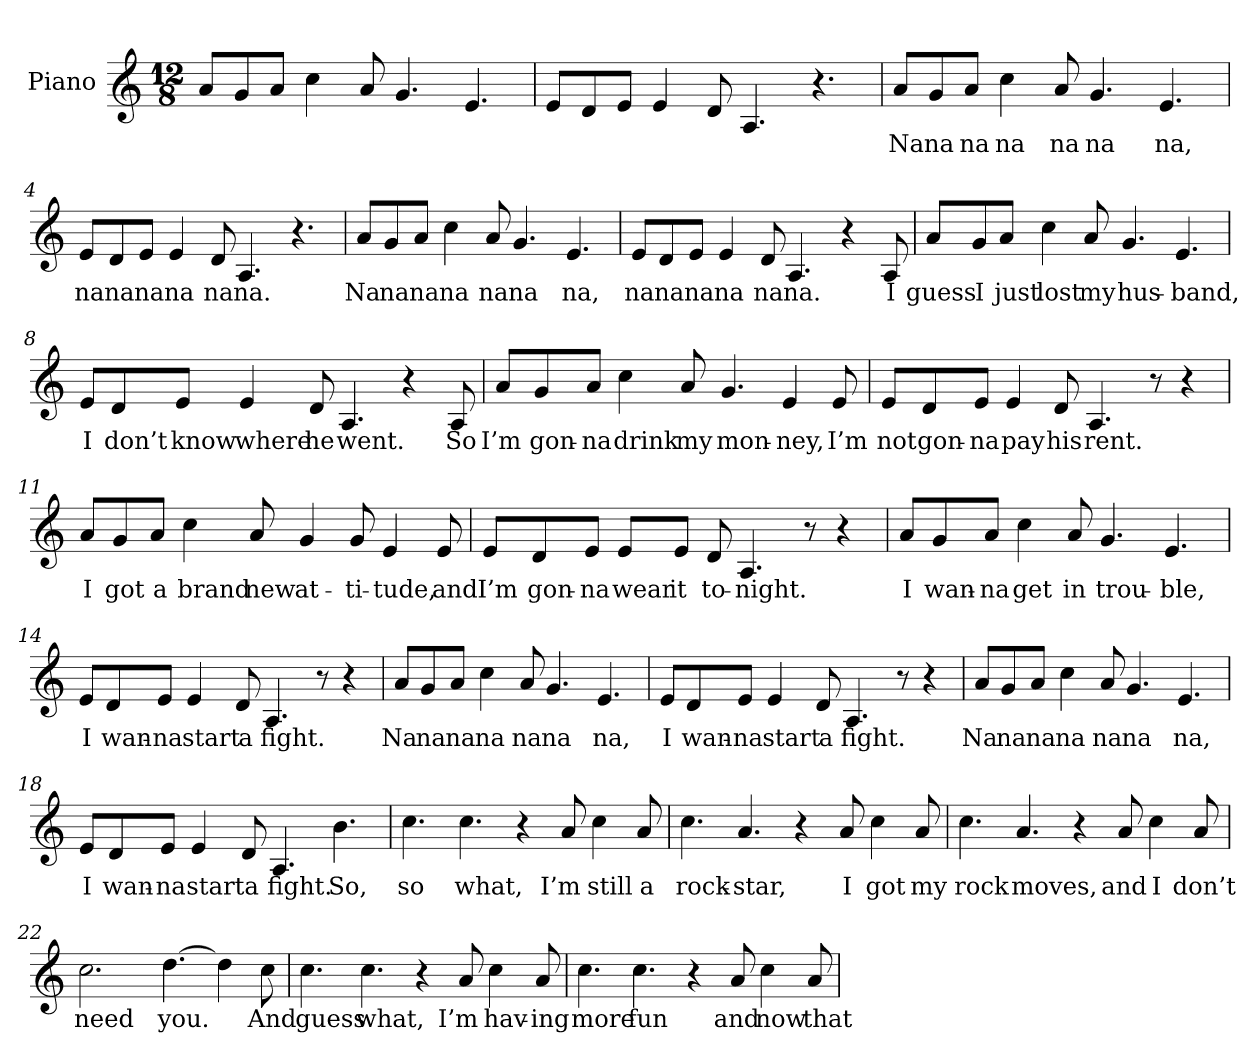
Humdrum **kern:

**kern	**text
*part1	*part1
*staff1	*staff1
*I"Piano	*
*I'Pno	*
*clefG2	*
*k[]	*
*M12/8	*
=1	=1
8a/L	.
8g/	.
8a/J	.
4cc\	.
8a/	.
4.g/	.
4.e/	.
=2	=2
8e/L	.
8d/	.
8e/J	.
4e/	.
8d/	.
4.A/	.
4.r	.
=3	=3
!	!LO:LY:b
8a/L	Na
!	!LO:LY:b
8g/	na
!	!LO:LY:b
8a/J	na
!	!LO:LY:b
4cc\	na
!	!LO:LY:b
8a/	na
!	!LO:LY:b
4.g/	na
!	!LO:LY:b
4.e/	na,
=4	=4
!	!LO:LY:b
8e/L	na
!	!LO:LY:b
8d/	na
!	!LO:LY:b
8e/J	na
!	!LO:LY:b
4e/	na
!	!LO:LY:b
8d/	na
!	!LO:LY:b
4.A/	na.
4.r	.
!!LO:LB:g=z
=5	=5
!	!LO:LY:b
8a/L	Na
!	!LO:LY:b
8g/	na
!	!LO:LY:b
8a/J	na
!	!LO:LY:b
4cc\	na
!	!LO:LY:b
8a/	na
!	!LO:LY:b
4.g/	na
!	!LO:LY:b
4.e/	na,
=6	=6
!	!LO:LY:b
8e/L	na
!	!LO:LY:b
8d/	na
!	!LO:LY:b
8e/J	na
!	!LO:LY:b
4e/	na
!	!LO:LY:b
8d/	na
!	!LO:LY:b
4.A/	na.
4r	.
!	!LO:LY:b
8A/	I
=7	=7
!	!LO:LY:b
8a/L	guess
!	!LO:LY:b
8g/	I
!	!LO:LY:b
8a/J	just
!	!LO:LY:b
4cc\	lost
!	!LO:LY:b
8a/	my
!	!LO:LY:b
4.g/	hus-
!	!LO:LY:b
4.e/	-band,
!!LO:LB:g=z
=8	=8
!	!LO:LY:b
8e/L	I
!	!LO:LY:b
8d/	don’t
!	!LO:LY:b
8e/J	know
!	!LO:LY:b
4e/	where
!	!LO:LY:b
8d/	he
!	!LO:LY:b
4.A/	went.
4r	.
!	!LO:LY:b
8A/	So
=9	=9
!	!LO:LY:b
8a/L	I’m
!	!LO:LY:b
8g/	gon-
!	!LO:LY:b
8a/J	-na
!	!LO:LY:b
4cc\	drink
!	!LO:LY:b
8a/	my
!	!LO:LY:b
4.g/	mon-
!	!LO:LY:b
4e/	-ney,
!	!LO:LY:b
8e/	I’m
=10	=10
!	!LO:LY:b
8e/L	not
!	!LO:LY:b
8d/	gon-
!	!LO:LY:b
8e/J	-na
!	!LO:LY:b
4e/	pay
!	!LO:LY:b
8d/	his
!	!LO:LY:b
4.A/	rent.
8r	.
4r	.
!!LO:LB:g=z
=11	=11
!	!LO:LY:b
8a/L	I
!	!LO:LY:b
8g/	got
!	!LO:LY:b
8a/J	a
!	!LO:LY:b
4cc\	brand
!	!LO:LY:b
8a/	new
!	!LO:LY:b
4g/	at-
!	!LO:LY:b
8g/	-ti-
!	!LO:LY:b
4e/	-tude,
!	!LO:LY:b
8e/	and
=12	=12
!	!LO:LY:b
8e/L	I’m
!	!LO:LY:b
8d/	gon-
!	!LO:LY:b
8e/J	-na
!	!LO:LY:b
8e/L	wear
!	!LO:LY:b
8e/J	it
!	!LO:LY:b
8d/	to-
!	!LO:LY:b
4.A/	-night.
8r	.
4r	.
=13	=13
!	!LO:LY:b
8a/L	I
!	!LO:LY:b
8g/	wan-
!	!LO:LY:b
8a/J	-na
!	!LO:LY:b
4cc\	get
!	!LO:LY:b
8a/	in
!	!LO:LY:b
4.g/	trou-
!	!LO:LY:b
4.e/	-ble,
!!LO:LB:g=z
=14	=14
!	!LO:LY:b
8e/L	I
!	!LO:LY:b
8d/	wan-
!	!LO:LY:b
8e/J	-na
!	!LO:LY:b
4e/	start
!	!LO:LY:b
8d/	a
!	!LO:LY:b
4.A/	fight.
8r	.
4r	.
=15	=15
!	!LO:LY:b
8a/L	Na
!	!LO:LY:b
8g/	na
!	!LO:LY:b
8a/J	na
!	!LO:LY:b
4cc\	na
!	!LO:LY:b
8a/	na
!	!LO:LY:b
4.g/	na
!	!LO:LY:b
4.e/	na,
=16	=16
!	!LO:LY:b
8e/L	I
!	!LO:LY:b
8d/	wan-
!	!LO:LY:b
8e/J	-na
!	!LO:LY:b
4e/	start
!	!LO:LY:b
8d/	a
!	!LO:LY:b
4.A/	fight.
8r	.
4r	.
!!LO:LB:g=z
=17	=17
!	!LO:LY:b
8a/L	Na
!	!LO:LY:b
8g/	na
!	!LO:LY:b
8a/J	na
!	!LO:LY:b
4cc\	na
!	!LO:LY:b
8a/	na
!	!LO:LY:b
4.g/	na
!	!LO:LY:b
4.e/	na,
=18	=18
!	!LO:LY:b
8e/L	I
!	!LO:LY:b
8d/	wan-
!	!LO:LY:b
8e/J	-na
!	!LO:LY:b
4e/	start
!	!LO:LY:b
8d/	a
!	!LO:LY:b
4.A/	fight.
!	!LO:LY:b
4.b\	So,
=19	=19
!	!LO:LY:b
4.cc\	so
!	!LO:LY:b
4.cc\	what,
4r	.
!	!LO:LY:b
8a/	I’m
!	!LO:LY:b
4cc\	still
!	!LO:LY:b
8a/	a
!!LO:PB:g=z
=20	=20
!	!LO:LY:b
4.cc\	rock-
!	!LO:LY:b
4.a/	-star,
4r	.
!	!LO:LY:b
8a/	I
!	!LO:LY:b
4cc\	got
!	!LO:LY:b
8a/	my
=21	=21
!	!LO:LY:b
4.cc\	rock
!	!LO:LY:b
4.a/	moves,
4r	.
!	!LO:LY:b
8a/	and
!	!LO:LY:b
4cc\	I
!	!LO:LY:b
8a/	don’t
=22	=22
!	!LO:LY:b
2.cc\	need
!	!LO:LY:b
[4.dd\	you.
4dd\]	.
!	!LO:LY:b
8cc\	And
=23	=23
!	!LO:LY:b
4.cc\	guess
!	!LO:LY:b
4.cc\	what,
4r	.
!	!LO:LY:b
8a/	I’m
!	!LO:LY:b
4cc\	hav-
!	!LO:LY:b
8a/	-ing
!!LO:LB:g=z
=24	=24
!	!LO:LY:b
4.cc\	more
!	!LO:LY:b
4.cc\	fun
4r	.
!	!LO:LY:b
8a/	and
!	!LO:LY:b
4cc\	now
!	!LO:LY:b
8a/	that
=	=
*-	*-
